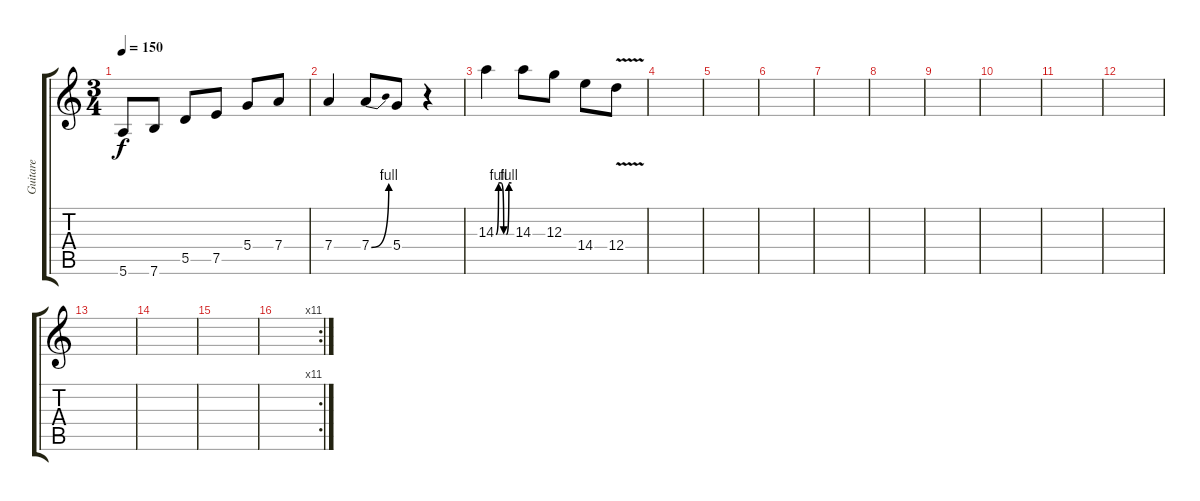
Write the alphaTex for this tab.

\track ("Guitare" "Guitare") {instrument acousticguitarsteel}
\staff {score tabs}
\tuning (E4 B3 G3 D3 A2 E2) {hide}
\ts (3 4)
\tempo 150
\clef g2
\ks c
5.6.8{dy f instrument acousticguitarsteel} 7.6.8 5.5.8 7.5.8 5.4.8 7.4.8 |
7.4.4 7.4{be (bend 0 0 60 4)}.8 5.4.8 r.4 |
14.3{be (custom 0 0 10 4 20 4 30 0 40 0 50 4 60 4)}.4 14.3.8 12.3.8 14.4.8 12.4{v}.8 |
|
|
|
|
|
|
|
|
|
|
|
|
\rc 11
